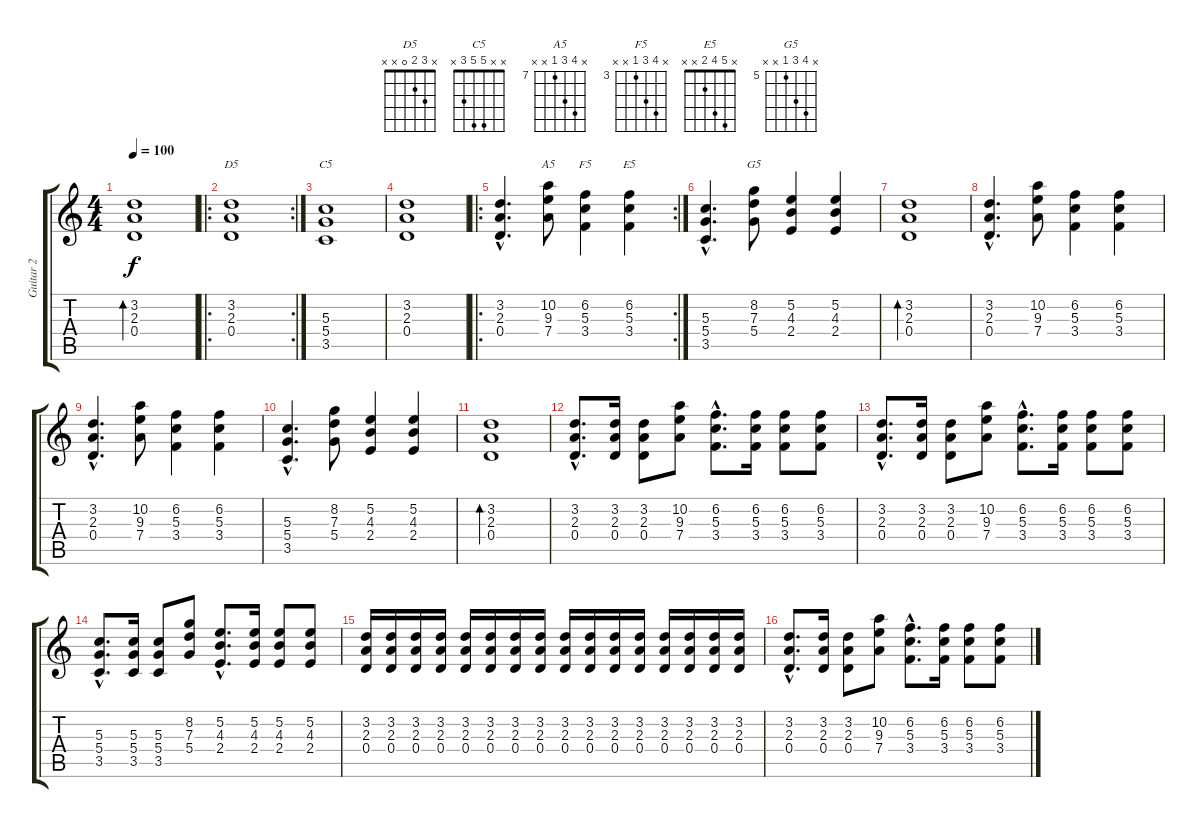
\track ("Guitar 2" "Guitar 2") {instrument distortionguitar}
\staff {score tabs}
\tuning (E4 B3 G3 D3 A2 E2) {hide}
\chord ("D5" x 3 2 0 x x)
\chord ("C5" x x 5 5 3 x)
\chord ("A5" x 10 9 7 x x) {firstfret 7}
\chord ("F5" x 6 5 3 x x) {firstfret 3}
\chord ("E5" x 5 4 2 x x)
\chord ("G5" x 8 7 5 x x) {firstfret 5}
\ts (4 4)
\tempo 100
\clef g2
\ks c
(3.2 2.3 0.4).1{bd 240 dy f instrument distortionguitar} |
\ro
\rc 2
(3.2 2.3 0.4).1{ch "D5"} |
(5.3 5.4 3.5).1{ch "C5"} |
(3.2 2.3 0.4).1 |
\ro
\rc 2
(3.2{hac} 2.3{hac} 0.4{hac}).4{d} (10.2 9.3 7.4).8{ch "A5"} (6.2 5.3 3.4).4{ch "F5"} (6.2 5.3 3.4).4{ch "E5"} |
(5.3{hac} 5.4{hac} 3.5{hac}).4{d} (8.2 7.3 5.4).8{ch "G5"} (5.2 4.3 2.4).4 (5.2 4.3 2.4).4 |
(3.2 2.3 0.4).1{bd 240} |
(3.2{hac} 2.3{hac} 0.4{hac}).4{d} (10.2 9.3 7.4).8 (6.2 5.3 3.4).4 (6.2 5.3 3.4).4 |
(3.2{hac} 2.3{hac} 0.4{hac}).4{d} (10.2 9.3 7.4).8 (6.2 5.3 3.4).4 (6.2 5.3 3.4).4 |
(5.3{hac} 5.4{hac} 3.5{hac}).4{d} (8.2 7.3 5.4).8 (5.2 4.3 2.4).4 (5.2 4.3 2.4).4 |
(3.2 2.3 0.4).1{bd 240} |
(3.2{hac} 2.3{hac} 0.4{hac}).8{d} (3.2 2.3 0.4).16 (3.2 2.3 0.4).8 (10.2 9.3 7.4).8 (6.2{hac} 5.3{hac} 3.4{hac}).8{d} (6.2 5.3 3.4).16 (6.2 5.3 3.4).8 (6.2 5.3 3.4).8 |
(3.2{hac} 2.3{hac} 0.4{hac}).8{d} (3.2 2.3 0.4).16 (3.2 2.3 0.4).8 (10.2 9.3 7.4).8 (6.2{hac} 5.3{hac} 3.4{hac}).8{d} (6.2 5.3 3.4).16 (6.2 5.3 3.4).8 (6.2 5.3 3.4).8 |
(5.3{hac} 5.4{hac} 3.5{hac}).8{d} (5.3 5.4 3.5).16 (5.3 5.4 3.5).8 (8.2 7.3 5.4).8 (5.2{hac} 4.3{hac} 2.4{hac}).8{d} (5.2 4.3 2.4).16 (5.2 4.3 2.4).8 (5.2 4.3 2.4).8 |
(3.2 2.3 0.4).16 (3.2 2.3 0.4).16 (3.2 2.3 0.4).16 (3.2 2.3 0.4).16 (3.2 2.3 0.4).16 (3.2 2.3 0.4).16 (3.2 2.3 0.4).16 (3.2 2.3 0.4).16 (3.2 2.3 0.4).16 (3.2 2.3 0.4).16 (3.2 2.3 0.4).16 (3.2 2.3 0.4).16 (3.2 2.3 0.4).16 (3.2 2.3 0.4).16 (3.2 2.3 0.4).16 (3.2 2.3 0.4).16 |
(3.2{hac} 2.3{hac} 0.4{hac}).8{d} (3.2 2.3 0.4).16 (3.2 2.3 0.4).8 (10.2 9.3 7.4).8 (6.2{hac} 5.3{hac} 3.4{hac}).8{d} (6.2 5.3 3.4).16 (6.2 5.3 3.4).8 (6.2 5.3 3.4).8
